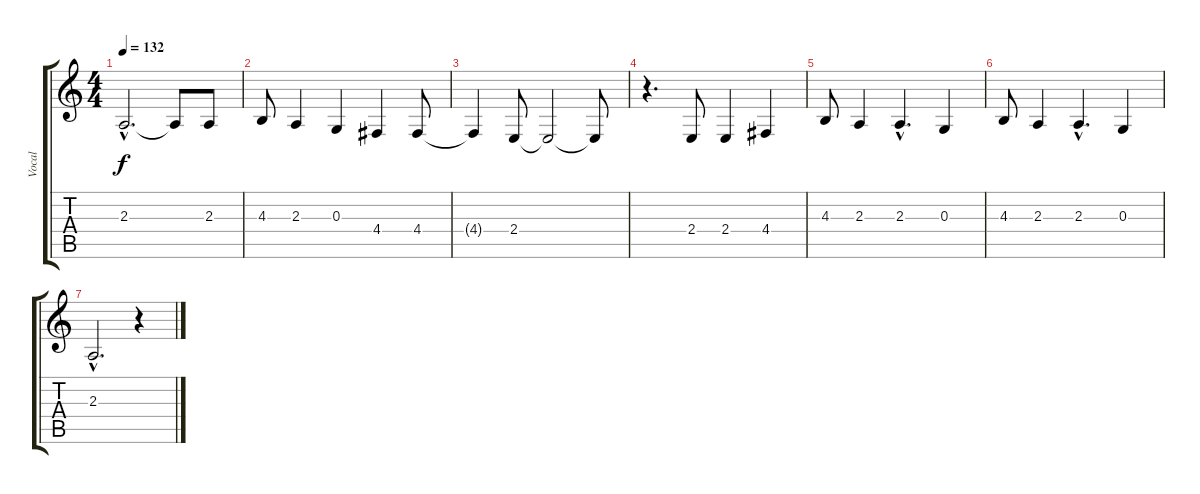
\track ("Vocal" "Vocal") {instrument cello}
\staff {score tabs}
\tuning (E4 B3 G3 D3 A2 E2) {hide}
\ts (4 4)
\tempo 132
\clef g2
\ks c
2.3{hac}.2{d dy f} 2.3{t}.8 2.3.8 |
4.3.8 2.3.4 0.3.4 4.4.4 4.4.8 |
4.4{t}.4 2.4.8 2.4{t}.2 2.4{t}.8 |
r.4{d} 2.4.8 2.4.4 4.4.4 |
4.3.8 2.3.4 2.3{hac}.4{d} 0.3.4 |
4.3.8 2.3.4 2.3{hac}.4{d} 0.3.4 |
2.3{hac}.2{d} r.4
